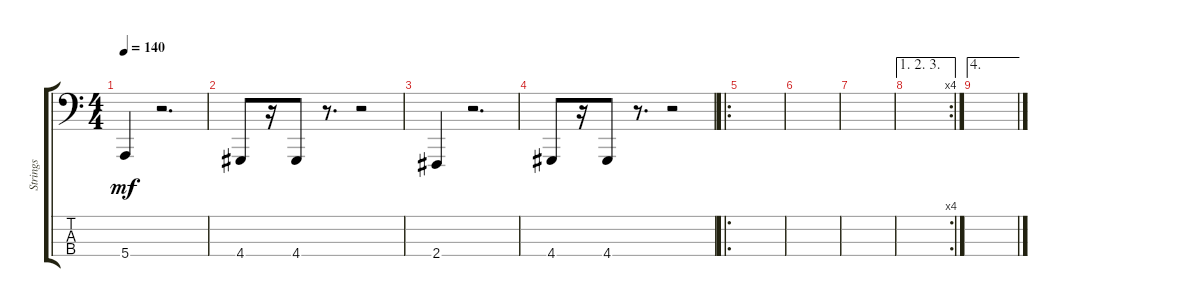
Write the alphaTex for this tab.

\track ("Strings" "Strings") {instrument stringensemble1}
\staff {score tabs}
\tuning (G2 D2 A1 E1) {hide}
\ts (4 4)
\tempo 140
\clef f4
\ks c
5.4.4{dy mf} r.2{d} |
4.4.8 r.16 4.4.8 r.8{d} r.2 |
2.4.4 r.2{d} |
4.4.8 r.16 4.4.8 r.8{d} r.2 |
\ro
|
|
|
\ae (1 2 3)
\rc 4
|
\ae 4
